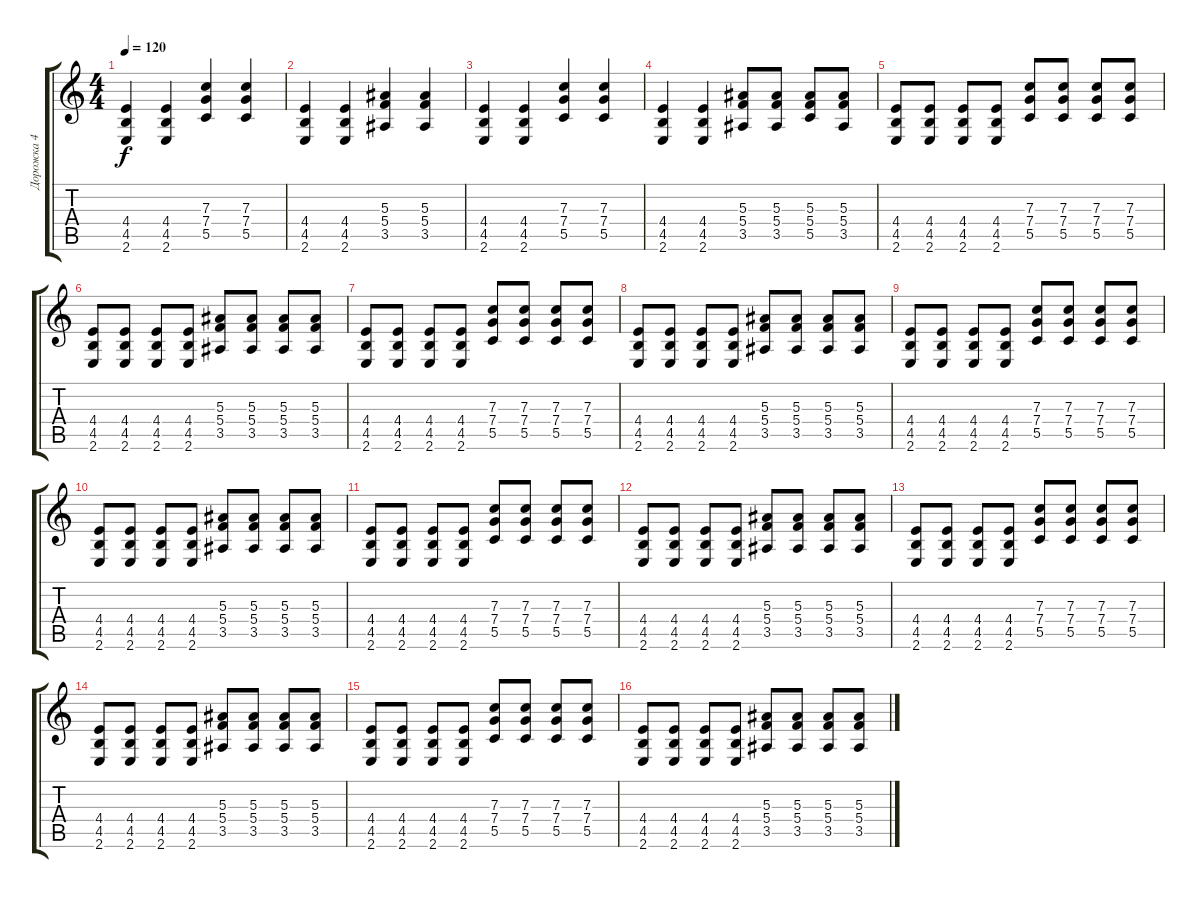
\track ("Дорожка 4" "Дорожка 4") {instrument distortionguitar}
\staff {score tabs}
\tuning (D4 A3 F3 C3 G2 D2) {hide}
\ts (4 4)
\tempo 120
\clef g2
\ks c
(4.4 4.5 2.6).4{dy f} (4.4 4.5 2.6).4 (7.3 7.4 5.5).4 (7.3 7.4 5.5).4 |
(4.4 4.5 2.6).4 (4.4 4.5 2.6).4 (5.3 5.4 3.5).4 (5.3 5.4 3.5).4 |
(4.4 4.5 2.6).4 (4.4 4.5 2.6).4 (7.3 7.4 5.5).4 (7.3 7.4 5.5).4 |
(4.4 4.5 2.6).4 (4.4 4.5 2.6).4 (5.3 5.4 3.5).8 (5.3 5.4 3.5).8 (5.3 5.4 5.5).8 (5.3 5.4 3.5).8 |
(4.4 4.5 2.6).8 (4.4 4.5 2.6).8 (4.4 4.5 2.6).8 (4.4 4.5 2.6).8 (7.3 7.4 5.5).8 (7.3 7.4 5.5).8 (7.3 7.4 5.5).8 (7.3 7.4 5.5).8 |
(4.4 4.5 2.6).8 (4.4 4.5 2.6).8 (4.4 4.5 2.6).8 (4.4 4.5 2.6).8 (5.3 5.4 3.5).8 (5.3 5.4 3.5).8 (5.3 5.4 3.5).8 (5.3 5.4 3.5).8 |
(4.4 4.5 2.6).8 (4.4 4.5 2.6).8 (4.4 4.5 2.6).8 (4.4 4.5 2.6).8 (7.3 7.4 5.5).8 (7.3 7.4 5.5).8 (7.3 7.4 5.5).8 (7.3 7.4 5.5).8 |
(4.4 4.5 2.6).8 (4.4 4.5 2.6).8 (4.4 4.5 2.6).8 (4.4 4.5 2.6).8 (5.3 5.4 3.5).8 (5.3 5.4 3.5).8 (5.3 5.4 3.5).8 (5.3 5.4 3.5).8 |
(4.4 4.5 2.6).8 (4.4 4.5 2.6).8 (4.4 4.5 2.6).8 (4.4 4.5 2.6).8 (7.3 7.4 5.5).8 (7.3 7.4 5.5).8 (7.3 7.4 5.5).8 (7.3 7.4 5.5).8 |
(4.4 4.5 2.6).8 (4.4 4.5 2.6).8 (4.4 4.5 2.6).8 (4.4 4.5 2.6).8 (5.3 5.4 3.5).8 (5.3 5.4 3.5).8 (5.3 5.4 3.5).8 (5.3 5.4 3.5).8 |
(4.4 4.5 2.6).8 (4.4 4.5 2.6).8 (4.4 4.5 2.6).8 (4.4 4.5 2.6).8 (7.3 7.4 5.5).8 (7.3 7.4 5.5).8 (7.3 7.4 5.5).8 (7.3 7.4 5.5).8 |
(4.4 4.5 2.6).8 (4.4 4.5 2.6).8 (4.4 4.5 2.6).8 (4.4 4.5 2.6).8 (5.3 5.4 3.5).8 (5.3 5.4 3.5).8 (5.3 5.4 3.5).8 (5.3 5.4 3.5).8 |
(4.4 4.5 2.6).8 (4.4 4.5 2.6).8 (4.4 4.5 2.6).8 (4.4 4.5 2.6).8 (7.3 7.4 5.5).8 (7.3 7.4 5.5).8 (7.3 7.4 5.5).8 (7.3 7.4 5.5).8 |
(4.4 4.5 2.6).8 (4.4 4.5 2.6).8 (4.4 4.5 2.6).8 (4.4 4.5 2.6).8 (5.3 5.4 3.5).8 (5.3 5.4 3.5).8 (5.3 5.4 3.5).8 (5.3 5.4 3.5).8 |
(4.4 4.5 2.6).8 (4.4 4.5 2.6).8 (4.4 4.5 2.6).8 (4.4 4.5 2.6).8 (7.3 7.4 5.5).8 (7.3 7.4 5.5).8 (7.3 7.4 5.5).8 (7.3 7.4 5.5).8 |
(4.4 4.5 2.6).8 (4.4 4.5 2.6).8 (4.4 4.5 2.6).8 (4.4 4.5 2.6).8 (5.3 5.4 3.5).8 (5.3 5.4 3.5).8 (5.3 5.4 3.5).8 (5.3 5.4 3.5).8
